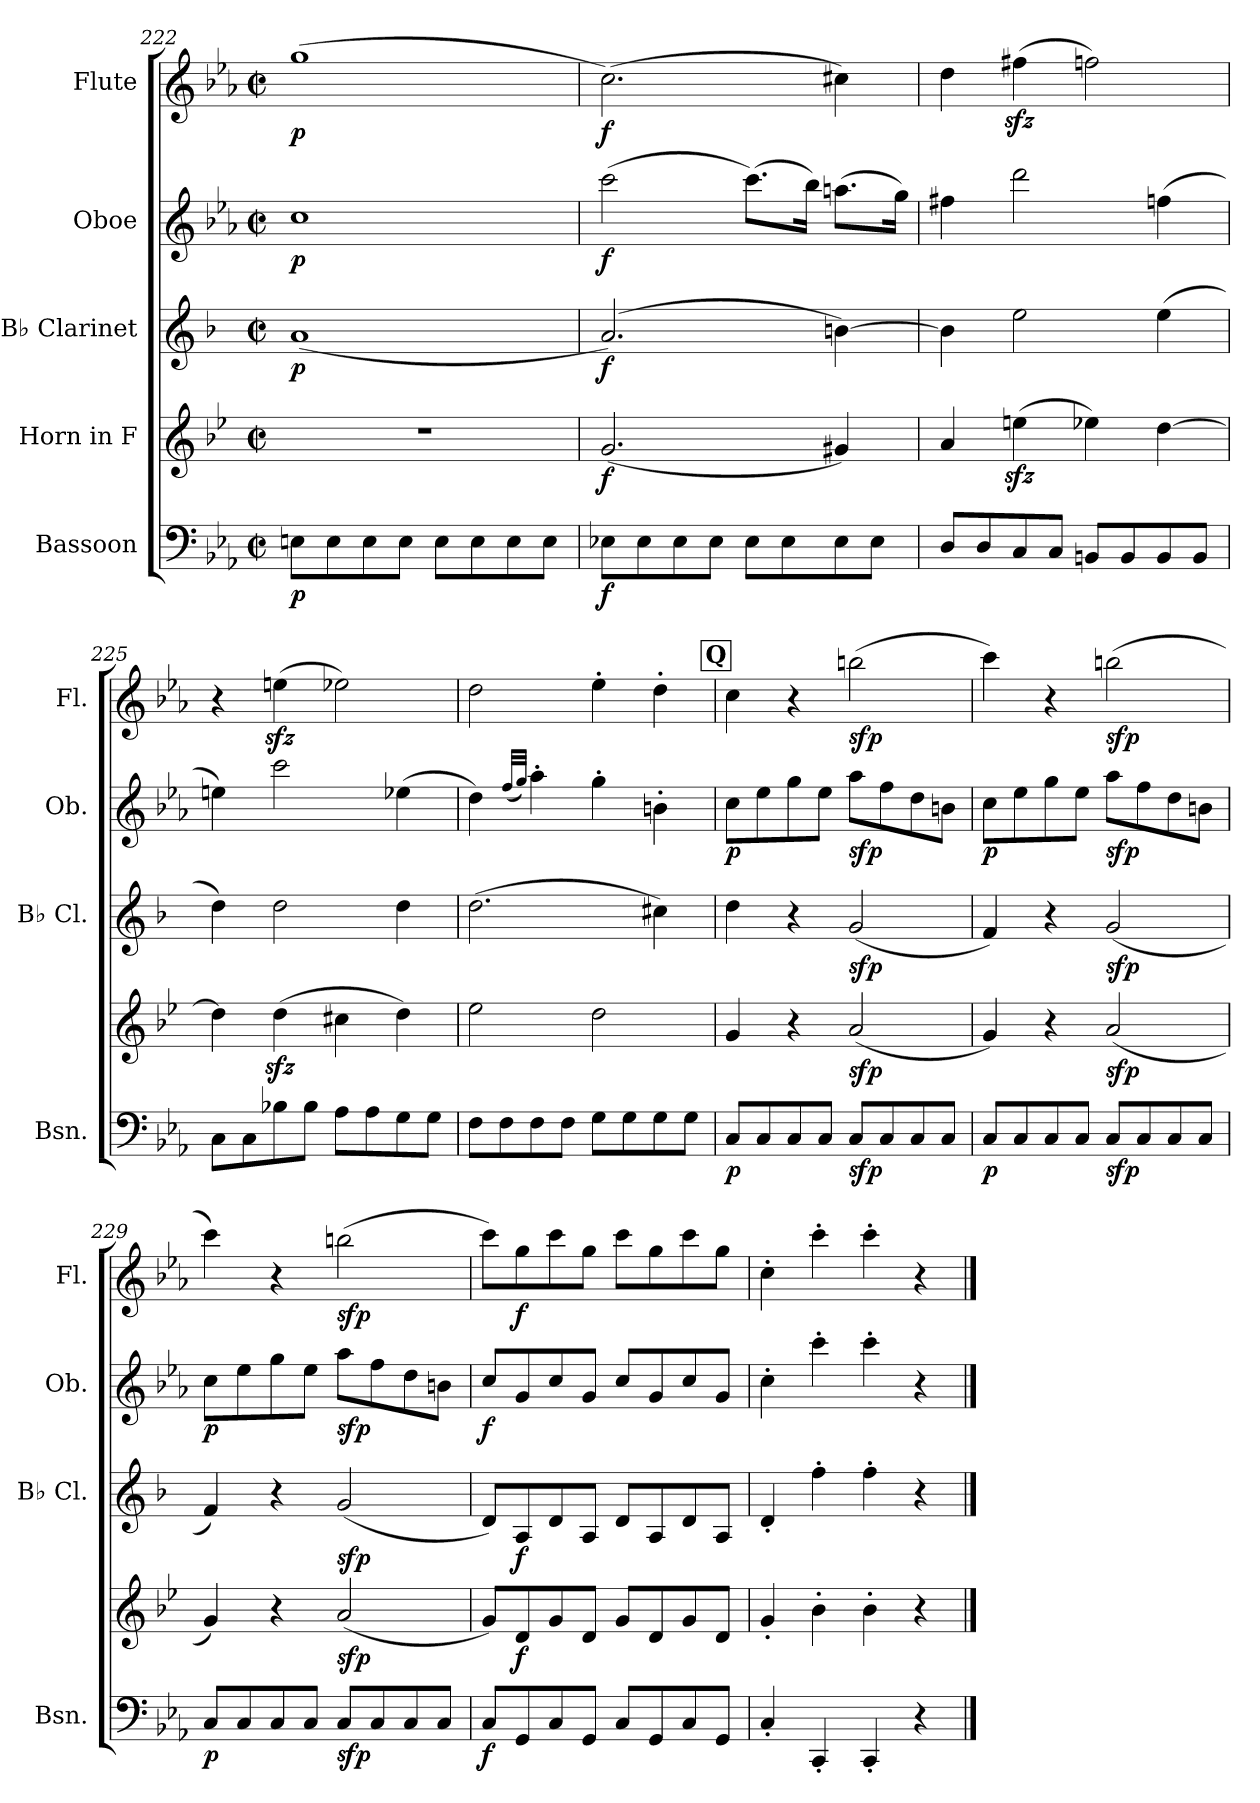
**kern	**dynam	**kern	**dynam	**kern	**dynam	**kern	**dynam	**kern	**dynam
*part5	*part5	*part4	*part4	*part3	*part3	*part2	*part2	*part1	*part1
*staff5	*staff5	*staff4	*staff4	*staff3	*staff3	*staff2	*staff2	*staff1	*staff1
*I"Bassoon	*	*I"Horn in F	*	*I"B♭ Clarinet	*	*I"Oboe	*	*I"Flute	*
*I'Bsn.	*	*	*	*I'B♭ Cl.	*	*I'Ob.	*	*I'Fl.	*
*clefF4	*	*clefG2	*	*clefG2	*	*clefG2	*	*clefG2	*
*	*	*ITrd4c7	*	*ITrd1c2	*	*	*	*	*
*k[b-e-a-]	*	*k[b-e-a-]	*	*k[b-e-a-]	*	*k[b-e-a-]	*	*k[b-e-a-]	*
*M2/2	*	*M2/2	*	*M2/2	*	*M2/2	*	*M2/2	*
*met(c|)	*	*met(c|)	*	*met(c|)	*	*met(c|)	*	*met(c|)	*
=222	=222	=222	=222	=222	=222	=222	=222	=222	=222
!	!LO:DY:b	!	!	!	!LO:DY:b	!	!LO:DY:b	!	!LO:DY:b
8En\L	p	1r	.	(<1g	p	1cc	p	(>1gg	p
8E\	.	.	.	.	.	.	.	.	.
8E\	.	.	.	.	.	.	.	.	.
8E\J	.	.	.	.	.	.	.	.	.
8E\L	.	.	.	.	.	.	.	.	.
8E\	.	.	.	.	.	.	.	.	.
8E\	.	.	.	.	.	.	.	.	.
8E\J	.	.	.	.	.	.	.	.	.
=223	=223	=223	=223	=223	=223	=223	=223	=223	=223
!	!LO:DY:b	!	!LO:DY:b	!	!LO:DY:b	!	!LO:DY:b	!	!LO:DY:b
8E-X\L	f	(<2.c/	f	(>2.g/)	f	(>2ccc\	f	(>2.cc\)	f
8E-\	.	.	.	.	.	.	.	.	.
8E-\	.	.	.	.	.	.	.	.	.
8E-\J	.	.	.	.	.	.	.	.	.
8E-\L	.	.	.	.	.	(>8.ccc\L)	.	.	.
8E-\	.	.	.	.	.	.	.	.	.
.	.	.	.	.	.	16bb-\Jk)	.	.	.
8E-\	.	4c#X/)	.	[4an\)	.	(>8.aan\L	.	4cc#X\)	.
8E-\J	.	.	.	.	.	.	.	.	.
.	.	.	.	.	.	16gg\Jk)	.	.	.
!!LO:PB:g=z
=224	=224	=224	=224	=224	=224	=224	=224	=224	=224
8D/L	.	4d/	.	4a\]	.	4ff#X\	.	4dd\	.
8D/	.	.	.	.	.	.	.	.	.
8C/	.	(>4anzz<\	.	2dd\	.	2ddd\	.	(>4ff#Xzz<\	.
8C/J	.	.	.	.	.	.	.	.	.
8BBn/L	.	4a-X\)	.	.	.	.	.	2ffn\)	.
8BB/	.	.	.	.	.	.	.	.	.
8BB/	.	[4g\	.	(>4dd\	.	(>4ffn\	.	.	.
8BB/J	.	.	.	.	.	.	.	.	.
=225	=225	=225	=225	=225	=225	=225	=225	=225	=225
8C\L	.	4g\]	.	4cc\)	.	4een\)	.	4r	.
8C\	.	.	.	.	.	.	.	.	.
8B-X\	.	(>4gzz<\	.	2cc\	.	2ccc\	.	(>4eenzz<\	.
8B-\J	.	.	.	.	.	.	.	.	.
8A-\L	.	4f#X\	.	.	.	.	.	2ee-X\)	.
8A-\	.	.	.	.	.	.	.	.	.
8G\	.	4g\)	.	4cc\	.	(>4ee-X\	.	.	.
8G\J	.	.	.	.	.	.	.	.	.
=226	=226	=226	=226	=226	=226	=226	=226	=226	=226
8F\L	.	2a-\	.	(>2.cc\	.	4dd\)	.	2dd\	.
8F\	.	.	.	.	.	.	.	.	.
.	.	.	.	.	.	(<32qff/LLL	.	.	.
.	.	.	.	.	.	32qgg/JJJ)	.	.	.
8F\	.	.	.	.	.	4aa-'\	.	.	.
8F\J	.	.	.	.	.	.	.	.	.
8G\L	.	2g\	.	.	.	4gg'\	.	4ee-'\	.
8G\	.	.	.	.	.	.	.	.	.
8G\	.	.	.	4bn\)	.	4bn'\	.	4dd'\	.
8G\J	.	.	.	.	.	.	.	.	.
!!LO:REH:place=s1:a:B:fs=14:t=Q
=227	=227	=227	=227	=227	=227	=227	=227	=227	=227
!	!LO:DY:b	!	!	!	!	!	!LO:DY:b	!	!
8C/L	p	4c/	.	4cc\	.	8cc\L	p	4cc\	.
8C/	.	.	.	.	.	8ee-\	.	.	.
8C/	.	4r	.	4r	.	8gg\	.	4r	.
8C/J	.	.	.	.	.	8ee-\J	.	.	.
!	!LO:DY:b	!	!LO:DY:b	!	!LO:DY:b	!	!LO:DY:b	!	!LO:DY:b
8C/L	sfp	(<2d/	sfp	(<2f/	sfp	8aa-\L	sfp	(>2bbn\	sfp
8C/	.	.	.	.	.	8ff\	.	.	.
8C/	.	.	.	.	.	8dd\	.	.	.
8C/J	.	.	.	.	.	8bn\J	.	.	.
=228	=228	=228	=228	=228	=228	=228	=228	=228	=228
!	!LO:DY:b	!	!	!	!	!	!LO:DY:b	!	!
8C/L	p	4c/)	.	4e-/)	.	8cc\L	p	4ccc\)	.
8C/	.	.	.	.	.	8ee-\	.	.	.
8C/	.	4r	.	4r	.	8gg\	.	4r	.
8C/J	.	.	.	.	.	8ee-\J	.	.	.
!	!LO:DY:b	!	!LO:DY:b	!	!LO:DY:b	!	!LO:DY:b	!	!LO:DY:b
8C/L	sfp	(<2d/	sfp	(<2f/	sfp	8aa-\L	sfp	(>2bbn\	sfp
8C/	.	.	.	.	.	8ff\	.	.	.
8C/	.	.	.	.	.	8dd\	.	.	.
8C/J	.	.	.	.	.	8bn\J	.	.	.
!!LO:LB:g=z
=229	=229	=229	=229	=229	=229	=229	=229	=229	=229
!	!LO:DY:b	!	!	!	!	!	!LO:DY:b	!	!
8C/L	p	4c/)	.	4e-/)	.	8cc\L	p	4ccc\)	.
8C/	.	.	.	.	.	8ee-\	.	.	.
8C/	.	4r	.	4r	.	8gg\	.	4r	.
8C/J	.	.	.	.	.	8ee-\J	.	.	.
!	!LO:DY:b	!	!LO:DY:b	!	!LO:DY:b	!	!LO:DY:b	!	!LO:DY:b
8C/L	sfp	(<2d/	sfp	(<2f/	sfp	8aa-\L	sfp	(>2bbn\	sfp
8C/	.	.	.	.	.	8ff\	.	.	.
8C/	.	.	.	.	.	8dd\	.	.	.
8C/J	.	.	.	.	.	8bn\J	.	.	.
=230	=230	=230	=230	=230	=230	=230	=230	=230	=230
!	!LO:DY:b	!	!	!	!	!	!LO:DY:b	!	!
8C/L	f	8c/L)	.	8c/L)	.	8cc/L	f	8ccc\L)	.
!	!	!	!LO:DY:b	!	!LO:DY:b	!	!	!	!LO:DY:b
8GG/	.	8G/	f	8G/	f	8g/	.	8gg\	f
8C/	.	8c/	.	8c/	.	8cc/	.	8ccc\	.
8GG/J	.	8G/J	.	8G/J	.	8g/J	.	8gg\J	.
8C/L	.	8c/L	.	8c/L	.	8cc/L	.	8ccc\L	.
8GG/	.	8G/	.	8G/	.	8g/	.	8gg\	.
8C/	.	8c/	.	8c/	.	8cc/	.	8ccc\	.
8GG/J	.	8G/J	.	8G/J	.	8g/J	.	8gg\J	.
=231	=231	=231	=231	=231	=231	=231	=231	=231	=231
4C'/	.	4c'/	.	4c'/	.	4cc'\	.	4cc'\	.
4CC'/	.	4e-'\	.	4ee-'\	.	4ccc'\	.	4ccc'\	.
4CC'/	.	4e-'\	.	4ee-'\	.	4ccc'\	.	4ccc'\	.
4r	.	4r	.	4r	.	4r	.	4r	.
==	==	==	==	==	==	==	==	==	==
*-	*-	*-	*-	*-	*-	*-	*-	*-	*-
